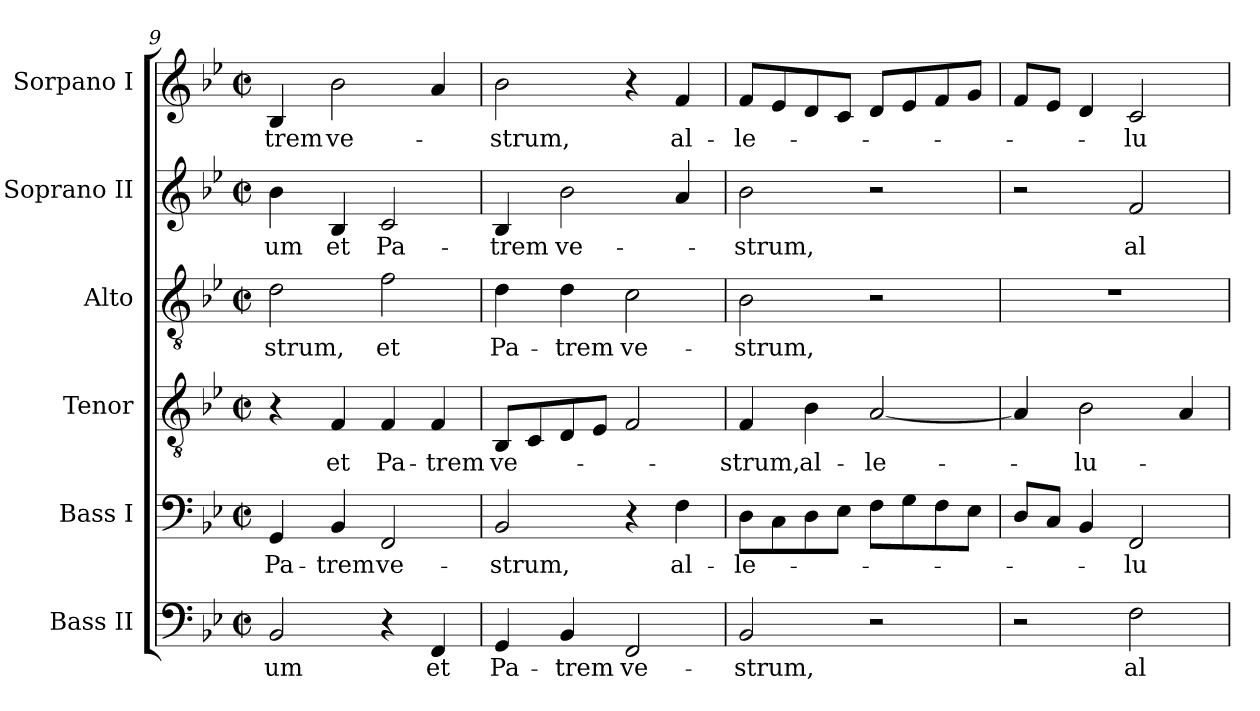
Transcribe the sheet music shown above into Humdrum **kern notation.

**kern	**text	**kern	**text	**kern	**text	**kern	**text	**kern	**text	**kern	**text
*part6	*part6	*part5	*part5	*part4	*part4	*part3	*part3	*part2	*part2	*part1	*part1
*staff6	*staff6	*staff5	*staff5	*staff4	*staff4	*staff3	*staff3	*staff2	*staff2	*staff1	*staff1
*I"Bass II	*	*I"Bass I	*	*I"Tenor	*	*I"Alto	*	*I"Soprano II	*	*I"Sorpano I	*
*clefF4	*	*clefF4	*	*clefGv2	*	*clefGv2	*	*clefG2	*	*clefG2	*
*	*	*	*	*ITrd7c12	*	*	*	*	*	*	*
*k[b-e-]	*	*k[b-e-]	*	*k[b-e-]	*	*k[b-e-]	*	*k[b-e-]	*	*k[b-e-]	*
*B-:	*	*B-:	*	*B-:	*	*B-:	*	*B-:	*	*B-:	*
*M2/2	*	*M2/2	*	*M2/2	*	*M2/2	*	*M2/2	*	*M2/2	*
*met(c|)	*	*met(c|)	*	*met(c|)	*	*met(c|)	*	*met(c|)	*	*met(c|)	*
=9	=9	=9	=9	=9	=9	=9	=9	=9	=9	=9	=9
!	!LO:LY:b:color=#000000	!	!	!	!	!	!	!	!	!	!
!	!	!	!LO:LY:b:color=#000000	!	!	!	!	!	!	!	!
!	!	!	!	!	!	!	!LO:LY:b:color=#000000	!	!	!	!
!	!	!	!	!	!	!	!	!	!LO:LY:b:color=#000000	!	!
!	!	!	!	!	!	!	!	!	!	!	!LO:LY:b:color=#000000
2BB-i/	-um	4GGi/	Pa-	4r	.	2di\	-strum,	4b-i\	-um	4B-i/	-trem
!	!	!	!LO:LY:b:color=#000000	!	!	!	!	!	!	!	!
!	!	!	!	!	!LO:LY:b:color=#000000	!	!	!	!	!	!
!	!	!	!	!	!	!	!	!	!LO:LY:b:color=#000000	!	!
!	!	!	!	!	!	!	!	!	!	!	!LO:LY:b:color=#000000
.	.	4BB-i/	-trem	4FFi/	et	.	.	4B-i/	et	2b-i\	ve-
!	!	!	!LO:LY:b:color=#000000	!	!	!	!	!	!	!	!
!	!	!	!	!	!LO:LY:b:color=#000000	!	!	!	!	!	!
!	!	!	!	!	!	!	!LO:LY:b:color=#000000	!	!	!	!
!	!	!	!	!	!	!	!	!	!LO:LY:b:color=#000000	!	!
4r	.	2FFi/	ve-	4FFi/	Pa-	2fi\	et	2ci/	Pa-	.	.
!	!LO:LY:b:color=#000000	!	!	!	!	!	!	!	!	!	!
!	!	!	!	!	!LO:LY:b:color=#000000	!	!	!	!	!	!
4FFi/	et	.	.	4FFi/	-trem	.	.	.	.	4ai/	.
=10	=10	=10	=10	=10	=10	=10	=10	=10	=10	=10	=10
!	!LO:LY:b:color=#000000	!	!	!	!	!	!	!	!	!	!
!	!	!	!LO:LY:b:color=#000000	!	!	!	!	!	!	!	!
!	!	!	!	!	!LO:LY:b:color=#000000	!	!	!	!	!	!
!	!	!	!	!	!	!	!LO:LY:b:color=#000000	!	!	!	!
!	!	!	!	!	!	!	!	!	!LO:LY:b:color=#000000	!	!
!	!	!	!	!	!	!	!	!	!	!	!LO:LY:b:color=#000000
4GGi/	Pa-	2BB-i/	-strum,	8BBB-i/L	ve-	4di\	Pa-	4B-i/	-trem	2b-i\	-strum,
.	.	.	.	8CCi/	.	.	.	.	.	.	.
!	!LO:LY:b:color=#000000	!	!	!	!	!	!	!	!	!	!
!	!	!	!	!	!	!	!LO:LY:b:color=#000000	!	!	!	!
!	!	!	!	!	!	!	!	!	!LO:LY:b:color=#000000	!	!
4BB-i/	-trem	.	.	8DDi/	.	4di\	-trem	2b-i\	ve-	.	.
.	.	.	.	8EE-i/J	.	.	.	.	.	.	.
!	!LO:LY:b:color=#000000	!	!	!	!	!	!	!	!	!	!
!	!	!	!	!	!	!	!LO:LY:b:color=#000000	!	!	!	!
2FFi/	ve-	4r	.	2FFi/	.	2ci\	ve-	.	.	4r	.
!	!	!	!LO:LY:b:color=#000000	!	!	!	!	!	!	!	!
!	!	!	!	!	!	!	!	!	!	!	!LO:LY:b:color=#000000
.	.	4Fi\	al-	.	.	.	.	4ai/	.	4fi/	al-
!!LO:PB:g=z
=11	=11	=11	=11	=11	=11	=11	=11	=11	=11	=11	=11
!	!LO:LY:b:color=#000000	!	!	!	!	!	!	!	!	!	!
!	!	!	!LO:LY:b:color=#000000	!	!	!	!	!	!	!	!
!	!	!	!	!	!LO:LY:b:color=#000000	!	!	!	!	!	!
!	!	!	!	!	!	!	!LO:LY:b:color=#000000	!	!	!	!
!	!	!	!	!	!	!	!	!	!LO:LY:b:color=#000000	!	!
!	!	!	!	!	!	!	!	!	!	!	!LO:LY:b:color=#000000
2BB-i/	-strum,	8Di\L	-le-	4FFi/	-strum,	2B-i\	-strum,	2b-i\	-strum,	8fi/L	-le-
.	.	8Ci\	.	.	.	.	.	.	.	8e-i/	.
!	!	!	!	!	!LO:LY:b:color=#000000	!	!	!	!	!	!
.	.	8Di\	.	4BB-i\	al-	.	.	.	.	8di/	.
.	.	8E-i\J	.	.	.	.	.	.	.	8ci/J	.
!	!	!	!	!	!LO:LY:b:color=#000000	!	!	!	!	!	!
2r	.	8Fi\L	.	[<2AAi/	-le-	2r	.	2r	.	8di/L	.
.	.	8Gi\	.	.	.	.	.	.	.	8e-i/	.
.	.	8Fi\	.	.	.	.	.	.	.	8fi/	.
.	.	8E-i\J	.	.	.	.	.	.	.	8gi/J	.
=12	=12	=12	=12	=12	=12	=12	=12	=12	=12	=12	=12
2r	.	8Di/L	.	4AAi/]	.	1r	.	2r	.	8fi/L	.
.	.	8Ci/J	.	.	.	.	.	.	.	8e-i/J	.
!	!	!	!	!	!LO:LY:b:color=#000000	!	!	!	!	!	!
.	.	4BB-i/	.	2BB-i\	-lu-	.	.	.	.	4di/	.
!	!LO:LY:b:color=#000000	!	!	!	!	!	!	!	!	!	!
!	!	!	!LO:LY:b:color=#000000	!	!	!	!	!	!	!	!
!	!	!	!	!	!	!	!	!	!LO:LY:b:color=#000000	!	!
!	!	!	!	!	!	!	!	!	!	!	!LO:LY:b:color=#000000
2Fi\	al-	2FFi/	-lu-	.	.	.	.	2fi/	al-	2ci/	-lu-
.	.	.	.	4AAi/	.	.	.	.	.	.	.
=	=	=	=	=	=	=	=	=	=	=	=
*-	*-	*-	*-	*-	*-	*-	*-	*-	*-	*-	*-
